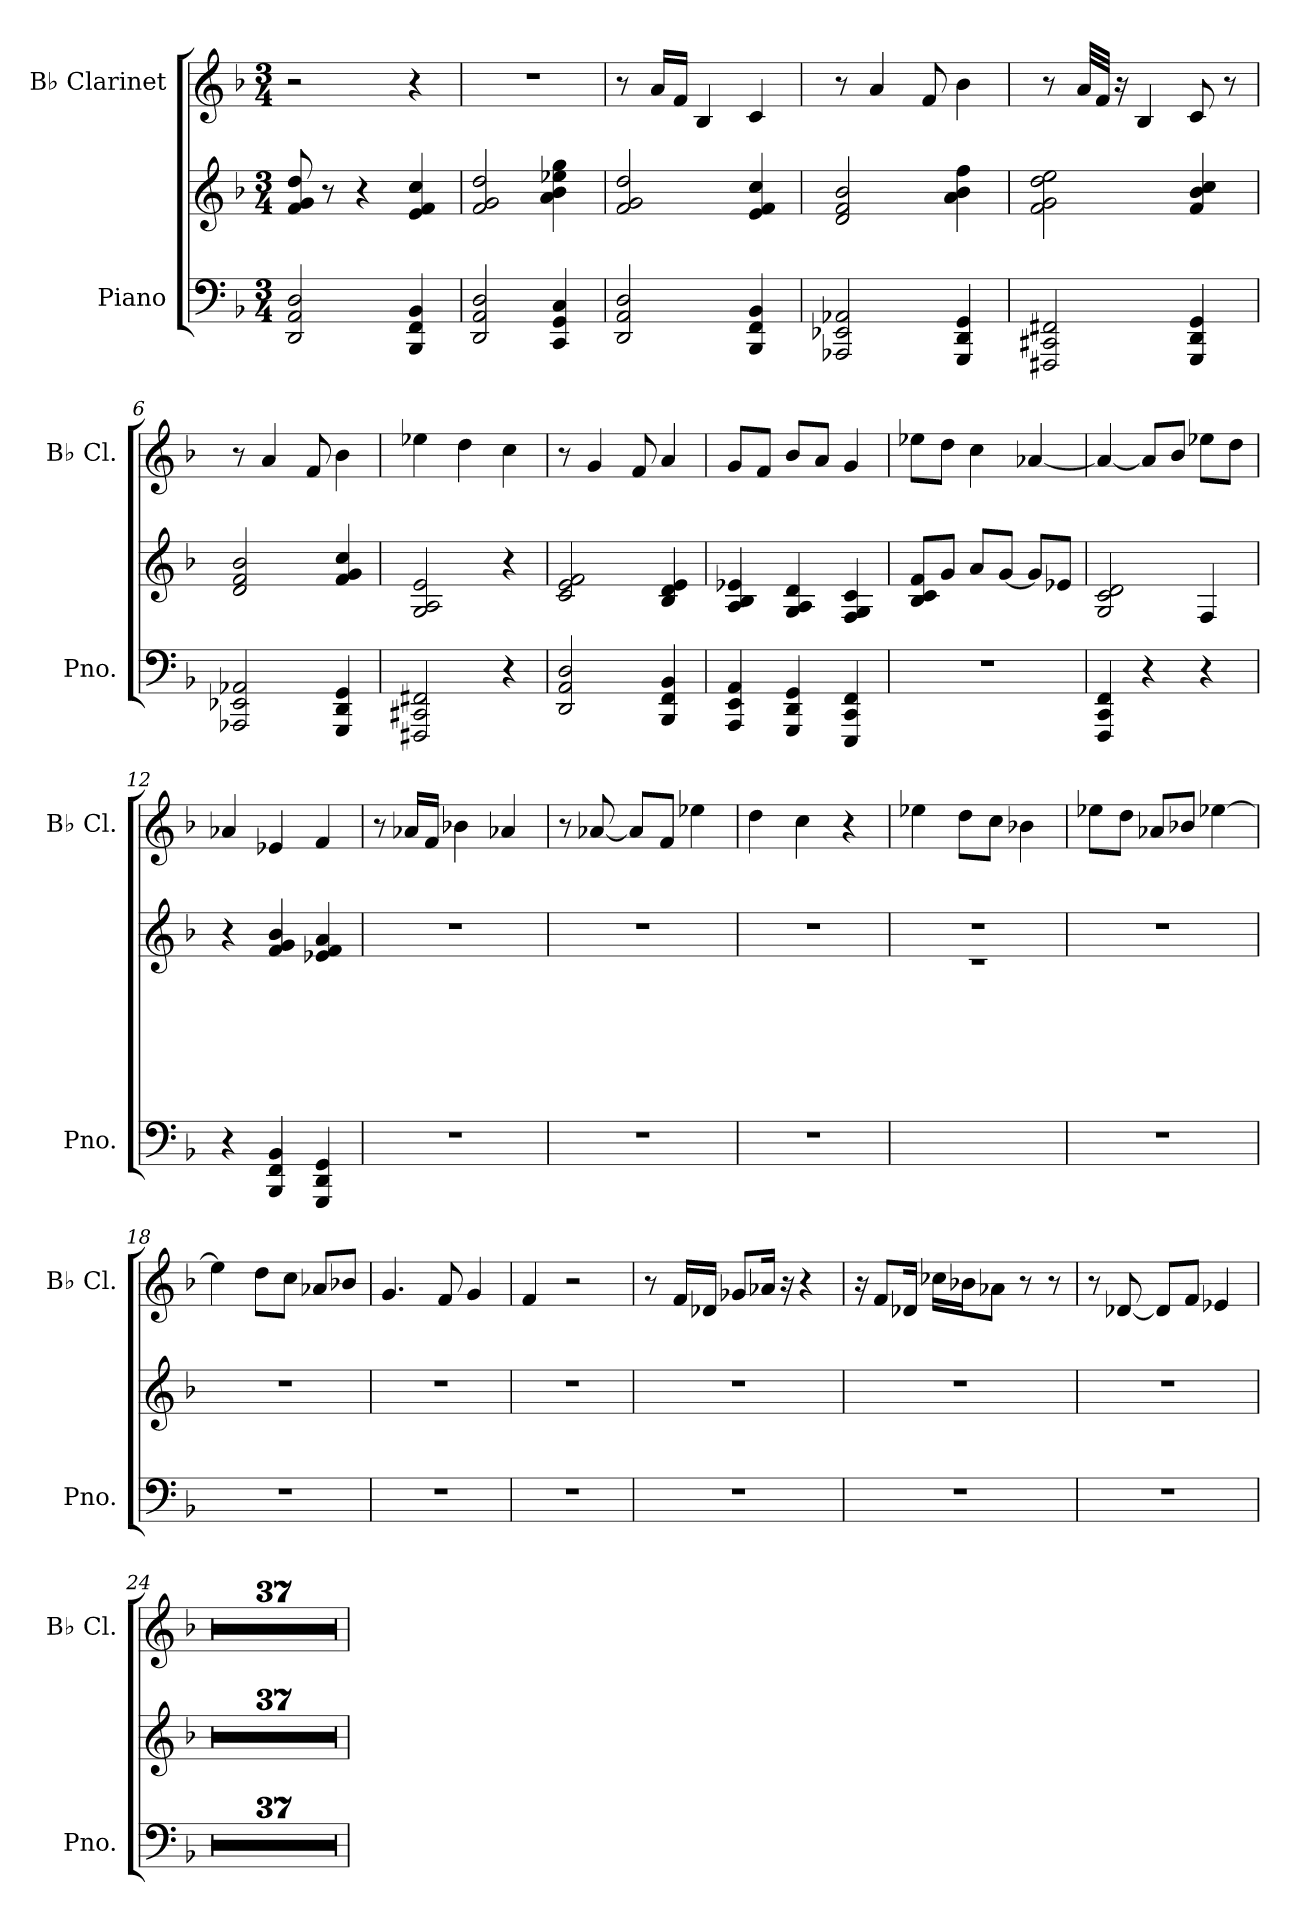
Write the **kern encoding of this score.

**kern	**kern	**kern
*part2	*part2	*part1
*staff3	*staff2	*staff1
*I"Piano	*	*I"B♭ Clarinet
*I'Pno.	*	*I'B♭ Cl.
*clefF4	*clefG2	*clefG2
*	*	*ITrd1c2
*k[b-]	*k[b-]	*k[b-e-a-]
*F:	*F:	*E-:
*M3/4	*M3/4	*M3/4
=1	=1	=1
2DD/ 2AA/ 2D/	8f/ 8g/ 8dd/	2r
.	8r	.
.	4r	.
4BBB-/ 4FF/ 4BB-/	4e/ 4f/ 4cc/	4r
=2	=2	=2
2DD/ 2AA/ 2D/	2f/ 2g/ 2dd/	2.r
4CC/ 4GG/ 4C/	4a\ 4b-\ 4ee-X\ 4gg\	.
=3	=3	=3
2DD/ 2AA/ 2D/	2f/ 2g/ 2dd/	8r
.	.	16g/LL
.	.	16e-/JJ
.	.	4A-/
4BBB-/ 4FF/ 4BB-/	4e/ 4f/ 4cc/	4B-/
!!LO:LB:g=z
=4	=4	=4
2AAA-X/ 2EE-X/ 2AA-X/	2d/ 2f/ 2b-/	8r
.	.	4g/
.	.	8e-/
4GGG/ 4DD/ 4GG/	4a\ 4b-\ 4ff\	4a-\
=5	=5	=5
2FFF#X/ 2CC#X/ 2FF#X/	2f\ 2g\ 2dd\ 2ee\	8r
.	.	32g/LLL
.	.	32e-/JJJ
.	.	16r
.	.	4A-/
4GGG/ 4DD/ 4GG/	4f/ 4b-/ 4cc/	8B-/
.	.	8r
=6	=6	=6
2AAA-X/ 2EE-X/ 2AA-X/	2d/ 2f/ 2b-/	8r
.	.	4g/
.	.	8e-/
4GGG/ 4DD/ 4GG/	4f/ 4g/ 4cc/	4a-\
!!LO:LB:g=z
=7	=7	=7
2FFF#X/ 2CC#X/ 2FF#X/	2G/ 2A/ 2e/	4dd-X\
.	.	4cc\
4r	4r	4b-\
=8	=8	=8
2DD/ 2AA/ 2D/	2c/ 2e/ 2f/	8r
.	.	4f/
.	.	8e-/
4BBB-/ 4FF/ 4BB-/	4B-/ 4d/ 4e/	4g/
=9	=9	=9
4AAA/ 4EE/ 4AA/	4A/ 4B-/ 4e-X/	8f/L
.	.	8e-/J
4GGG/ 4DD/ 4GG/	4G/ 4A/ 4d/	8a-/L
.	.	8g/J
4EEE/ 4CC/ 4FF/	4F/ 4G/ 4c/	4f/
!!LO:PB:g=z
=10	=10	=10
2.r	8B-/ 8c/ 8f/L	8dd-X\L
.	8g/J	8cc\J
.	8a/L	4b-\
.	[8g/J	.
.	8g/L]	[4g-X/
.	8e-X/J	.
=11	=11	=11
4FFF/ 4CC/ 4FF/	2G/ 2c/ 2d/	4g-/_
4r	.	8g-/L]
.	.	8a-/J
4r	4F/	8dd-X\L
.	.	8cc\J
=12	=12	=12
4r	4r	4g-X/
4BBB-/ 4FF/ 4BB-/	4f/ 4g/ 4b-/	4d-X/
4GGG/ 4DD/ 4GG/	4e-X/ 4f/ 4a/	4e-/
!!LO:LB:g=z
=13	=13	=13
2.r	2.r	8r
.	.	16g-X/LL
.	.	16e-/JJ
.	.	4a-X\
.	.	4g-X/
=14	=14	=14
2.r	2.r	8r
.	.	[8g-X/
.	.	8g-/L]
.	.	8e-/J
.	.	4dd-X\
=15	=15	=15
2.r	2.r	4cc\
.	.	4b-\
.	.	4r
!!LO:LB:g=z
=16	=16	=16
2.rccccc	2.r	4dd-X\
.	.	8cc\L
.	.	8b-\J
.	.	4a-X\
=17	=17	=17
2.r	2.r	8dd-X\L
.	.	8cc\J
.	.	8g-X/L
.	.	8a-X/J
.	.	[4dd-X\
=18	=18	=18
2.r	2.r	4dd-\]
.	.	8cc\L
.	.	8b-\J
.	.	8g-X/L
.	.	8a-X/J
!!LO:LB:g=z
=19	=19	=19
2.r	2.r	4.f/
.	.	8e-/
.	.	4f/
=20	=20	=20
2.r	2.r	4e-/
.	.	2r
=21	=21	=21
2.r	2.r	8r
.	.	16e-/LL
.	.	16c-X/JJ
.	.	8f-X/L
.	.	16g-X/Jk
.	.	16r
.	.	4r
!!LO:PB:g=z
=22	=22	=22
2.r	2.r	16r
.	.	8e-/L
.	.	16c-X/Jk
.	.	16b--X\LL
.	.	16a-X\J
.	.	8g-X\J
.	.	8r
.	.	8r
=23	=23	=23
2.r	2.r	8r
.	.	[8c-X/
.	.	8c-/L]
.	.	8e-/J
.	.	4d-X/
=24	=24	=24
2.r	2.r	2.r
=25	=25	=25
2.r	2.r	2.r
!!LO:LB:g=z
=26	=26	=26
2.r	2.r	2.r
=27	=27	=27
2.r	2.r	2.r
=28	=28	=28
2.r	2.r	2.r
=29	=29	=29
2.r	2.r	2.r
=30	=30	=30
2.r	2.r	2.r
=31	=31	=31
2.r	2.r	2.r
=32	=32	=32
2.r	2.r	2.r
=33	=33	=33
2.r	2.r	2.r
=34	=34	=34
2.r	2.r	2.r
=35	=35	=35
2.r	2.r	2.r
!!LO:LB:g=z
=36	=36	=36
2.r	2.r	2.r
=37	=37	=37
2.r	2.r	2.r
=38	=38	=38
2.r	2.r	2.r
=39	=39	=39
2.r	2.r	2.r
=40	=40	=40
2.r	2.r	2.r
=41	=41	=41
2.r	2.r	2.r
=42	=42	=42
2.r	2.r	2.r
=43	=43	=43
2.r	2.r	2.r
=44	=44	=44
2.r	2.r	2.r
=45	=45	=45
2.r	2.r	2.r
!!LO:LB:g=z
=46	=46	=46
2.r	2.r	2.r
=47	=47	=47
2.r	2.r	2.r
=48	=48	=48
2.r	2.r	2.r
=49	=49	=49
2.r	2.r	2.r
=50	=50	=50
2.r	2.r	2.r
=51	=51	=51
2.r	2.r	2.r
=52	=52	=52
2.r	2.r	2.r
=53	=53	=53
2.r	2.r	2.r
=54	=54	=54
2.r	2.r	2.r
=55	=55	=55
2.r	2.r	2.r
!!LO:PB:g=z
=56	=56	=56
2.r	2.r	2.r
=57	=57	=57
2.r	2.r	2.r
=58	=58	=58
2.r	2.r	2.r
=59	=59	=59
2.r	2.r	2.r
=60	=60	=60
2.r	2.r	2.r
=	=	=
*-	*-	*-
